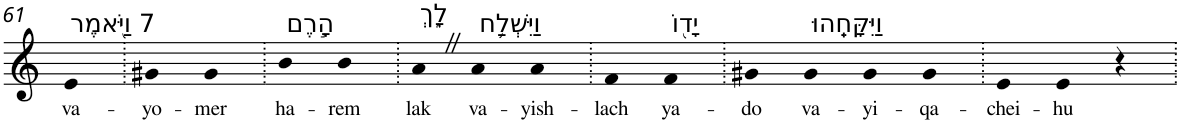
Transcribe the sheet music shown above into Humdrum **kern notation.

**kern	**text
*part1	*part1
*staff1	*staff1
*I"Piano	*
*I'Pno	*
!!LO:PB:g=z
*clefG2	*
*k[]	*
=61	=61
!LO:TX:a:t=7 וַיֹּ֖אמֶר	!
!	!LO:LY:b
4e	va-
=62.	=62.
!	!LO:LY:b
4g#X	-yo-
!	!LO:LY:b
4g#	-mer
=63.	=63.
!LO:TX:a:t=הָ֣רֶם	!
!	!LO:LY:b
4b	ha-
!	!LO:LY:b
4b	-rem
=64.	=64.
!LO:TX:a:t=לָ֑ךְ	!
!	!LO:LY:b
4aZ	lak
!LO:TX:a:t=וַיִּשְׁלַ֥ח	!
!	!LO:LY:b
4a	va-
!	!LO:LY:b
4a	-yish-
=65.	=65.
!	!LO:LY:b
4f	-lach
!LO:TX:a:t=יָד֖וֹ	!
!	!LO:LY:b
4f	ya-
=66.	=66.
!	!LO:LY:b
4g#X	-do
!LO:TX:a:t=וַיִּקָּחֵֽהוּ	!
!	!LO:LY:b
4g#	va-
!	!LO:LY:b
4g#	-yi-
!	!LO:LY:b
4g#	-qa-
=67.	=67.
!	!LO:LY:b
4e	-chei-
!	!LO:LY:b
4e	-hu
4r	.
=.	=.
*-	*-
